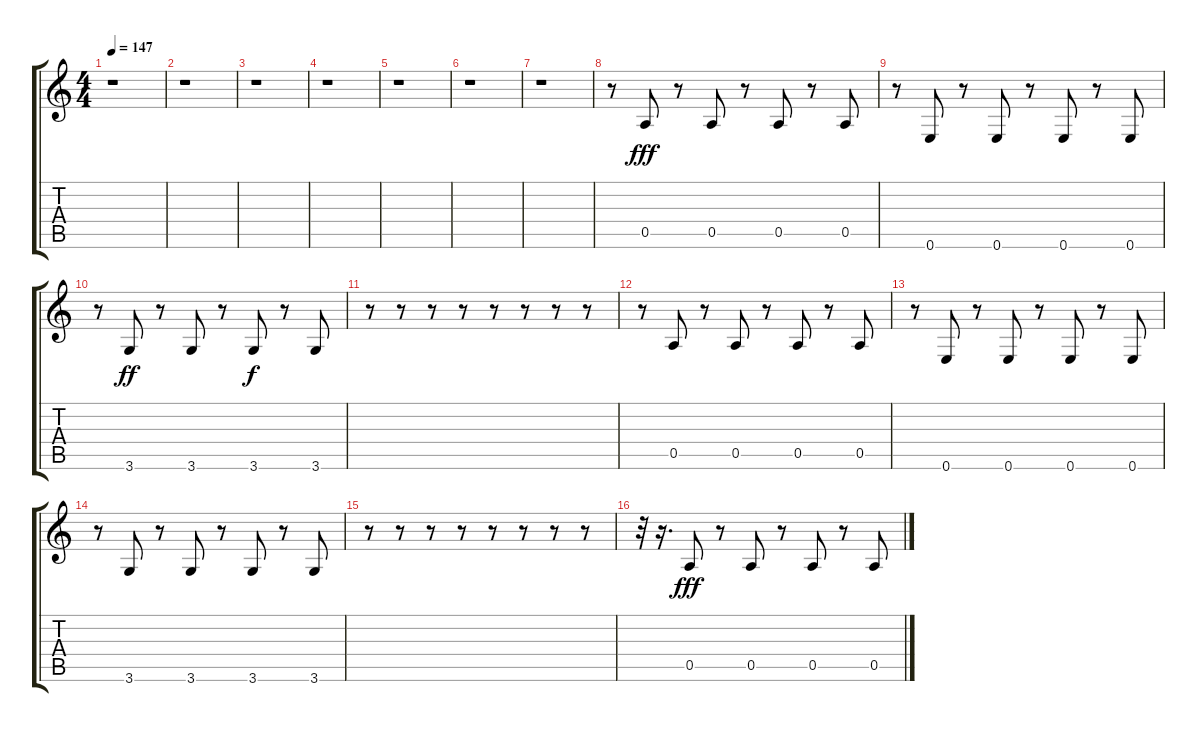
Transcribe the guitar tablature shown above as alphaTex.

\track "" {instrument synthbass1}
\staff {score tabs}
\tuning (E4 B3 G3 D3 A2 E2) {hide}
\ts (4 4)
\tempo 147
\clef g2
\ks c
r.1{dy fff} |
r.1 |
r.1 |
r.1 |
r.1 |
r.1 |
r.1 |
r.8 0.5.8 r.8 0.5.8 r.8 0.5.8 r.8 0.5.8 |
r.8 0.6.8 r.8 0.6.8 r.8 0.6.8 r.8 0.6.8 |
r.8 3.6.8{dy ff} r.8 3.6.8 r.8 3.6.8{dy f} r.8 3.6.8 |
r.8 r.8 r.8 r.8 r.8 r.8 r.8 r.8 |
r.8 0.5.8 r.8 0.5.8 r.8 0.5.8 r.8 0.5.8 |
r.8 0.6.8 r.8 0.6.8 r.8 0.6.8 r.8 0.6.8 |
r.8 3.6.8 r.8 3.6.8 r.8 3.6.8 r.8 3.6.8 |
r.8 r.8 r.8 r.8 r.8 r.8 r.8 r.8 |
r.32 r.16{d} 0.5.8{dy fff} r.8 0.5.8 r.8 0.5.8 r.8 0.5.8
